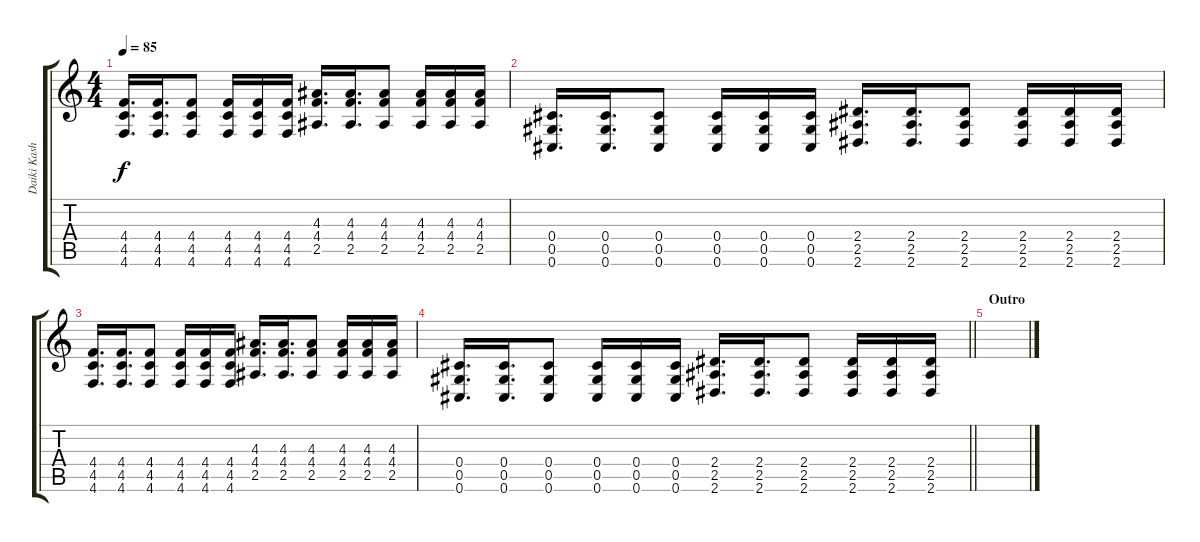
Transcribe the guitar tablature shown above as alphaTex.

\track ("Daiki Kasho (Guitar 2)" "Daiki Kash") {instrument distortionguitar}
\staff {score tabs}
\tuning (Eb4 Bb3 Gb3 Db3 Ab2 Db2) {hide}
\ts (4 4)
\tempo 85
\clef g2
\ks c
(4.4 4.5 4.6).16{d dy f} (4.4 4.5 4.6).16{d} (4.4 4.5 4.6).8 (4.4 4.5 4.6).16 (4.4 4.5 4.6).16 (4.4 4.5 4.6).16 (4.3 4.4 2.5).16{d} (4.3 4.4 2.5).16{d} (4.3 4.4 2.5).8 (4.3 4.4 2.5).16 (4.3 4.4 2.5).16 (4.3 4.4 2.5).16 |
(0.4 0.5 0.6).16{d} (0.4 0.5 0.6).16{d} (0.4 0.5 0.6).8 (0.4 0.5 0.6).16 (0.4 0.5 0.6).16 (0.4 0.5 0.6).16 (2.4 2.5 2.6).16{d} (2.4 2.5 2.6).16{d} (2.4 2.5 2.6).8 (2.4 2.5 2.6).16 (2.4 2.5 2.6).16 (2.4 2.5 2.6).16 |
(4.4 4.5 4.6).16{d} (4.4 4.5 4.6).16{d} (4.4 4.5 4.6).8 (4.4 4.5 4.6).16 (4.4 4.5 4.6).16 (4.4 4.5 4.6).16 (4.3 4.4 2.5).16{d} (4.3 4.4 2.5).16{d} (4.3 4.4 2.5).8 (4.3 4.4 2.5).16 (4.3 4.4 2.5).16 (4.3 4.4 2.5).16 |
\barLineRight lightlight
(0.4 0.5 0.6).16{d} (0.4 0.5 0.6).16{d} (0.4 0.5 0.6).8 (0.4 0.5 0.6).16 (0.4 0.5 0.6).16 (0.4 0.5 0.6).16 (2.4 2.5 2.6).16{d} (2.4 2.5 2.6).16{d} (2.4 2.5 2.6).8 (2.4 2.5 2.6).16 (2.4 2.5 2.6).16 (2.4 2.5 2.6).16 |
\section ("" "Outro")
